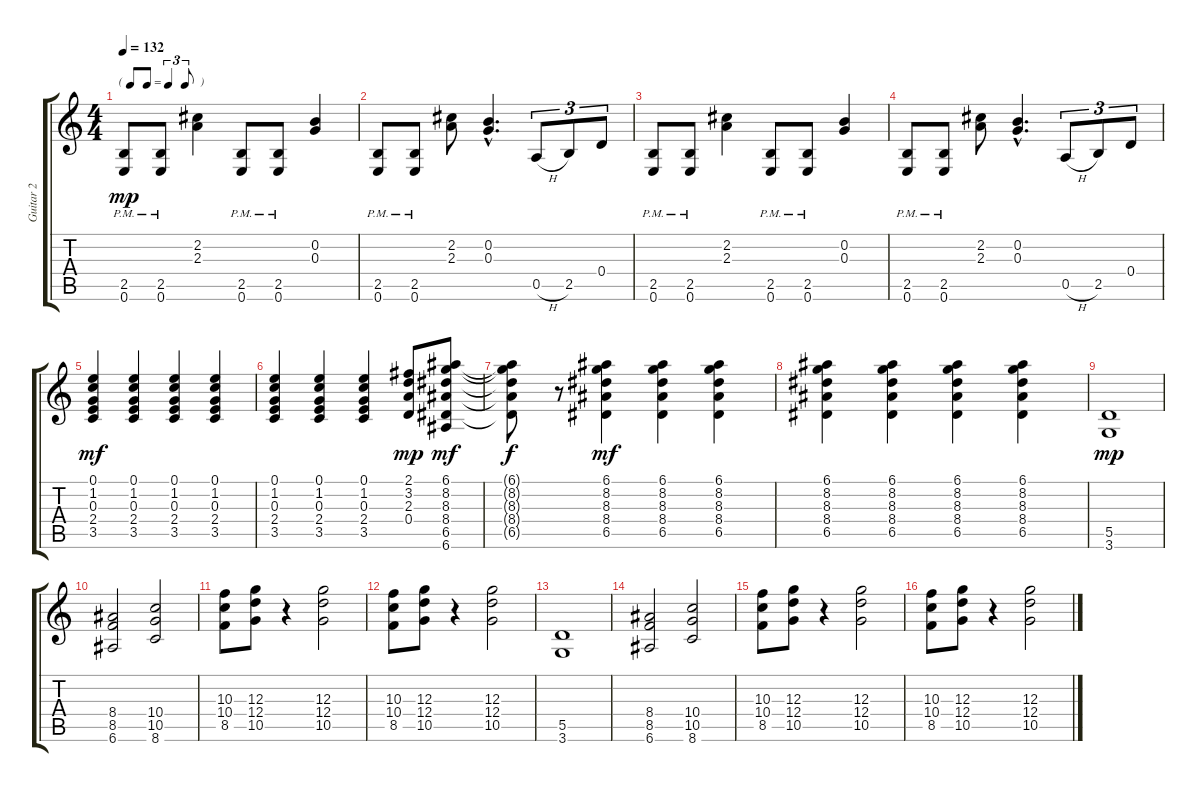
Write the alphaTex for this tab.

\track ("Guitar 2" "Guitar 2") {instrument distortionguitar}
\staff {score tabs}
\tuning (E4 B3 G3 D3 A2 E2) {hide}
\ts (4 4)
\tf triplet8th
\tempo 132
\clef g2
\ks c
(2.5{pm} 0.6).8{dy mp} (2.5{pm} 0.6).8 (2.2 2.3).4 (2.5{pm} 0.6).8 (2.5{pm} 0.6).8 (0.2 0.3).4 |
(2.5{pm} 0.6).8 (2.5{pm} 0.6).8 (2.2 2.3).8 (0.2{hac} 0.3{hac}).4{d} 0.5{h}.8{tu (3 2)} 2.5.8{tu (3 2)} 0.4.8{tu (3 2)} |
(2.5{pm} 0.6).8 (2.5{pm} 0.6).8 (2.2 2.3).4 (2.5{pm} 0.6).8 (2.5{pm} 0.6).8 (0.2 0.3).4 |
(2.5{pm} 0.6).8 (2.5{pm} 0.6).8 (2.2 2.3).8 (0.2{hac} 0.3{hac}).4{d} 0.5{h}.8{tu (3 2)} 2.5.8{tu (3 2)} 0.4.8{tu (3 2)} |
(0.1 1.2 0.3 2.4 3.5).4{dy mf} (0.1 1.2 0.3 2.4 3.5).4 (0.1 1.2 0.3 2.4 3.5).4 (0.1 1.2 0.3 2.4 3.5).4 |
(0.1 1.2 0.3 2.4 3.5).4 (0.1 1.2 0.3 2.4 3.5).4 (0.1 1.2 0.3 2.4 3.5).4 (2.1 3.2 2.3 0.4).8{dy mp} (6.1 8.2 8.3 8.4 6.5 6.6).8{dy mf} |
(6.1{t} 8.2{t} 8.3{t} 8.4{t} 6.5{t}).8{dy f} r.8 (6.1 8.2 8.3 8.4 6.5).4{dy mf} (6.1 8.2 8.3 8.4 6.5).4 (6.1 8.2 8.3 8.4 6.5).4 |
(6.1 8.2 8.3 8.4 6.5).4 (6.1 8.2 8.3 8.4 6.5).4 (6.1 8.2 8.3 8.4 6.5).4 (6.1 8.2 8.3 8.4 6.5).4 |
(5.5 3.6).1{dy mp} |
(8.4 8.5 6.6).2 (10.4 10.5 8.6).2 |
(10.3 10.4 8.5).8 (12.3 12.4 10.5).8 r.4 (12.3 12.4 10.5).2 |
(10.3 10.4 8.5).8 (12.3 12.4 10.5).8 r.4 (12.3 12.4 10.5).2 |
(5.5 3.6).1 |
(8.4 8.5 6.6).2 (10.4 10.5 8.6).2 |
(10.3 10.4 8.5).8 (12.3 12.4 10.5).8 r.4 (12.3 12.4 10.5).2 |
(10.3 10.4 8.5).8 (12.3 12.4 10.5).8 r.4 (12.3 12.4 10.5).2
